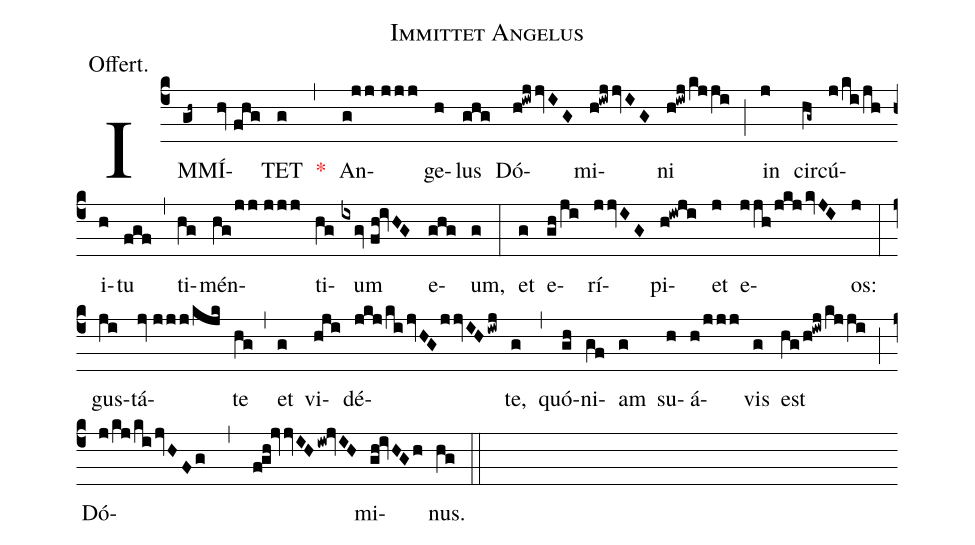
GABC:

name:Immittet Angelus;
annotation:Offert.;
mode:VIII.;
office-part:Offertory;
%%
(c4) IM(gh~)MÍ(hv//fhg)TET(g) <v>\red{*}</v>(,) An(g!jj//jjj)ge(h)lus(ghg) Dó(h!iwjjvIG)mi(h!iwjjvIG)ni(h!iwj/kjji) (;) in(j) cir(hg~)cú(j/ki/jh)i(h)tu(fgf) (,) ti(hg)mén(hg/jj//jjj)ti(hg)um(ixgv//fh!ivHG) e(ghg)um,(g) (:) et(g) e(gh/ji)rí(jjvIG)pi(h!iwji)et(j) e(jjh/jkj/kvJI)os:(j) (:) gus(ji)tá(jv//jjj/kjk)te(hg) (,) et(g) vi(hji)dé(jkj/ki/jvHG/jjvIH/iwj)te,(g) (,) quó(gh)ni(gf)am(g) su(h)á(h/jjj)vis(g) est(hg/h!iwj/kjji) (;) Dó(j/kj/ki/jvHFg , f!gh!jvvIH/iw!jvIH)mi(gh!ivHGh)nus.(hg) (::)
